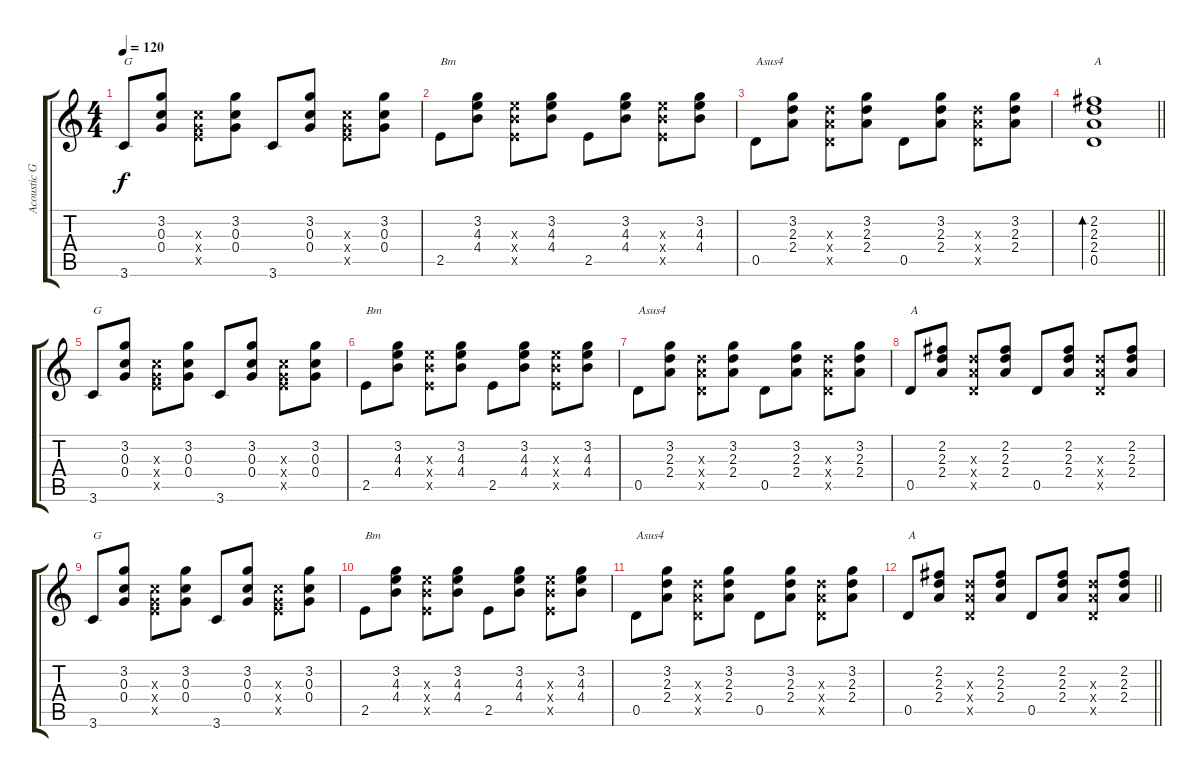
\track ("Acoustic Guitar" "Acoustic G") {instrument acousticguitarsteel}
\staff {score tabs}
\tuning (A4 E4 C4 G3 D3 A2) {hide}
\ts (4 4)
\tempo 120
\clef g2
\ks c
3.6.8{txt "G" dy f} (3.2 0.3 0.4).8 (0.3{x} 0.4{x} 2.5{x}).8 (3.2 0.3 0.4).8 3.6.8 (3.2 0.3 0.4).8 (0.3{x} 0.4{x} 2.5{x}).8 (3.2 0.3 0.4).8 |
2.5.8{txt "Bm"} (3.2 4.3 4.4).8 (4.3{x} 4.4{x} 2.5{x}).8 (3.2 4.3 4.4).8 2.5.8 (3.2 4.3 4.4).8 (4.3{x} 4.4{x} 2.5{x}).8 (3.2 4.3 4.4).8 |
0.5.8{txt "Asus4"} (3.2 2.3 2.4).8 (2.3{x} 2.4{x} 0.5{x}).8 (3.2 2.3 2.4).8 0.5.8 (3.2 2.3 2.4).8 (2.3{x} 2.4{x} 0.5{x}).8 (3.2 2.3 2.4).8 |
\barLineRight lightlight
(2.2 2.3 2.4 0.5).1{bd 120 txt "A"} |
3.6.8{txt "G"} (3.2 0.3 0.4).8 (0.3{x} 0.4{x} 2.5{x}).8 (3.2 0.3 0.4).8 3.6.8 (3.2 0.3 0.4).8 (0.3{x} 0.4{x} 2.5{x}).8 (3.2 0.3 0.4).8 |
2.5.8{txt "Bm"} (3.2 4.3 4.4).8 (4.3{x} 4.4{x} 2.5{x}).8 (3.2 4.3 4.4).8 2.5.8 (3.2 4.3 4.4).8 (4.3{x} 4.4{x} 2.5{x}).8 (3.2 4.3 4.4).8 |
0.5.8{txt "Asus4"} (3.2 2.3 2.4).8 (2.3{x} 2.4{x} 0.5{x}).8 (3.2 2.3 2.4).8 0.5.8 (3.2 2.3 2.4).8 (2.3{x} 2.4{x} 0.5{x}).8 (3.2 2.3 2.4).8 |
0.5.8{txt "A"} (2.2 2.3 2.4).8 (2.3{x} 2.4{x} 0.5{x}).8 (2.2 2.3 2.4).8 0.5.8 (2.2 2.3 2.4).8 (2.3{x} 2.4{x} 0.5{x}).8 (2.2 2.3 2.4).8 |
3.6.8{txt "G"} (3.2 0.3 0.4).8 (0.3{x} 0.4{x} 2.5{x}).8 (3.2 0.3 0.4).8 3.6.8 (3.2 0.3 0.4).8 (0.3{x} 0.4{x} 2.5{x}).8 (3.2 0.3 0.4).8 |
2.5.8{txt "Bm"} (3.2 4.3 4.4).8 (4.3{x} 4.4{x} 2.5{x}).8 (3.2 4.3 4.4).8 2.5.8 (3.2 4.3 4.4).8 (4.3{x} 4.4{x} 2.5{x}).8 (3.2 4.3 4.4).8 |
0.5.8{txt "Asus4"} (3.2 2.3 2.4).8 (2.3{x} 2.4{x} 0.5{x}).8 (3.2 2.3 2.4).8 0.5.8 (3.2 2.3 2.4).8 (2.3{x} 2.4{x} 0.5{x}).8 (3.2 2.3 2.4).8 |
\barLineRight lightlight
0.5.8{txt "A"} (2.2 2.3 2.4).8 (2.3{x} 2.4{x} 0.5{x}).8 (2.2 2.3 2.4).8 0.5.8 (2.2 2.3 2.4).8 (2.3{x} 2.4{x} 0.5{x}).8 (2.2 2.3 2.4).8
